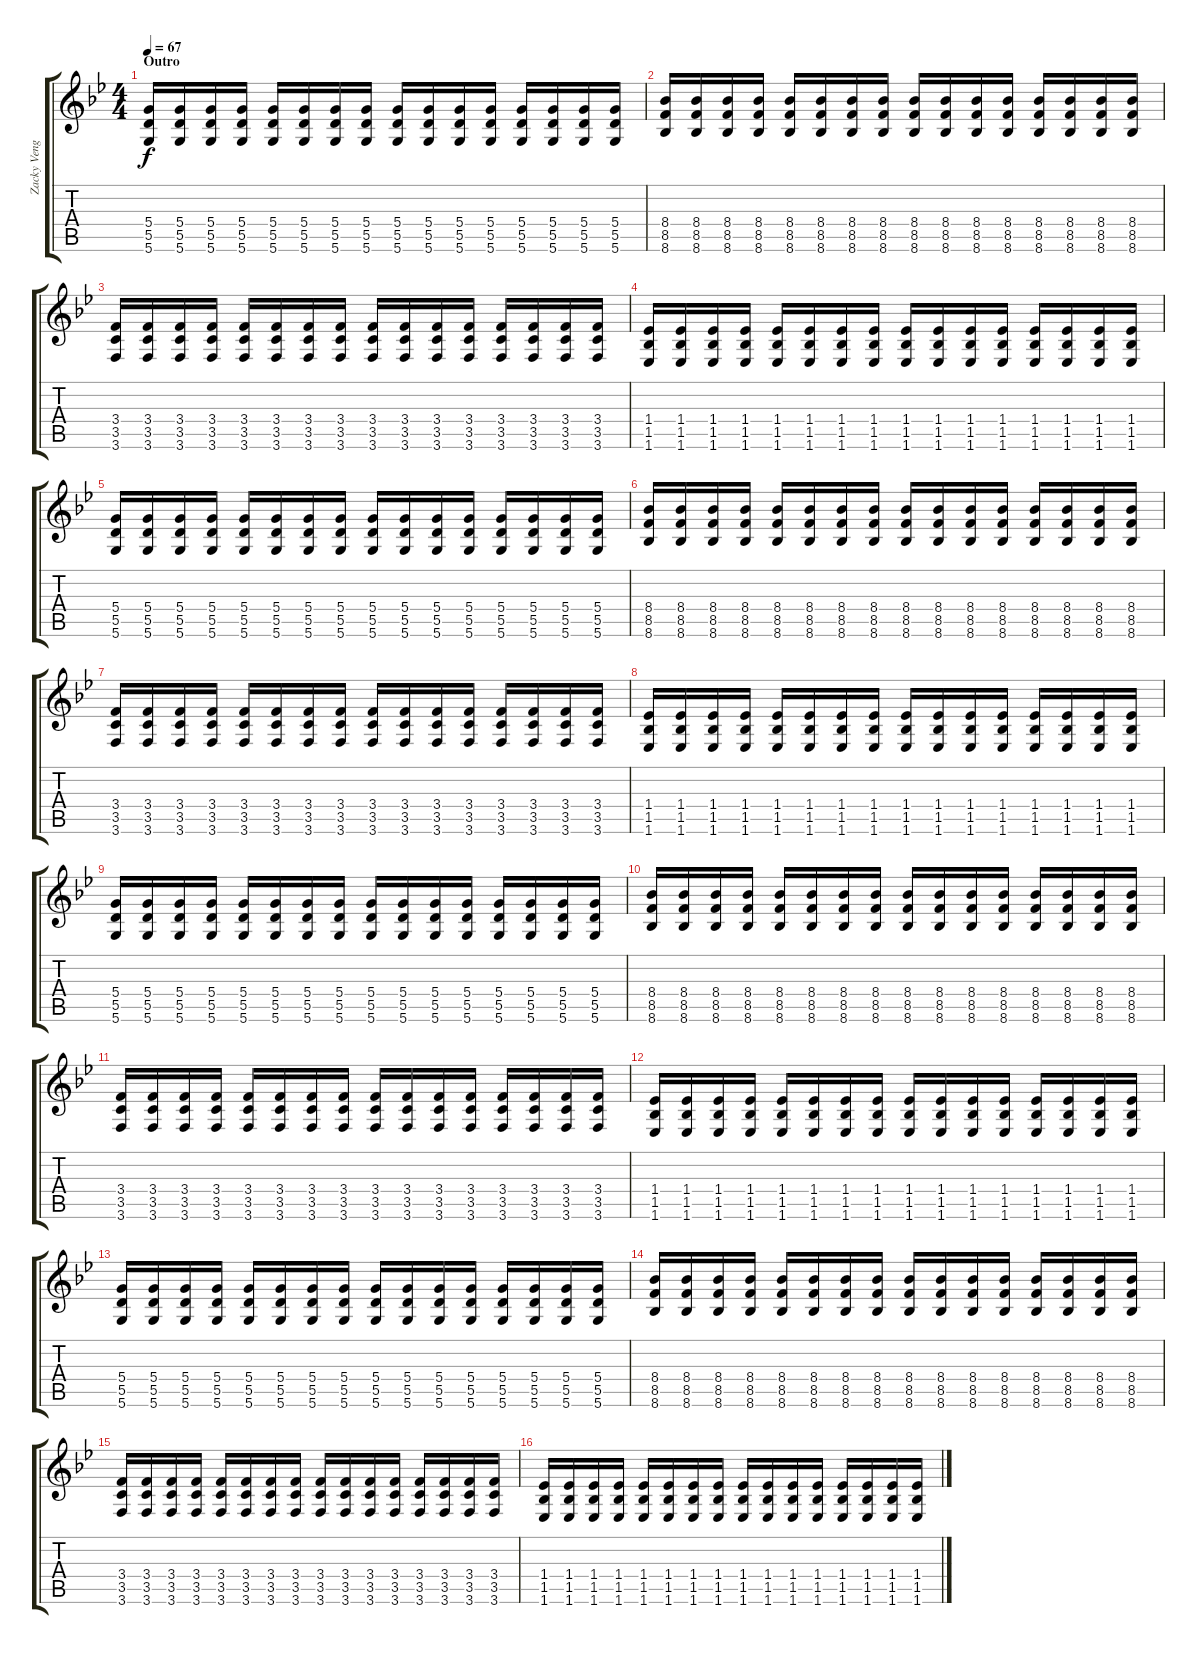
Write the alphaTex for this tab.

\track ("Zacky Vengeance" "Zacky Veng") {instrument distortionguitar}
\staff {score tabs}
\tuning (E4 B3 G3 D3 A2 D2) {hide}
\ts (4 4)
\section ("" "Outro")
\tempo 67
\clef g2
\ks bb
(5.4 5.5 5.6).16{dy f} (5.4 5.5 5.6).16 (5.4 5.5 5.6).16 (5.4 5.5 5.6).16 (5.4 5.5 5.6).16 (5.4 5.5 5.6).16 (5.4 5.5 5.6).16 (5.4 5.5 5.6).16 (5.4 5.5 5.6).16 (5.4 5.5 5.6).16 (5.4 5.5 5.6).16 (5.4 5.5 5.6).16 (5.4 5.5 5.6).16 (5.4 5.5 5.6).16 (5.4 5.5 5.6).16 (5.4 5.5 5.6).16 |
(8.4 8.5 8.6).16 (8.4 8.5 8.6).16 (8.4 8.5 8.6).16 (8.4 8.5 8.6).16 (8.4 8.5 8.6).16 (8.4 8.5 8.6).16 (8.4 8.5 8.6).16 (8.4 8.5 8.6).16 (8.4 8.5 8.6).16 (8.4 8.5 8.6).16 (8.4 8.5 8.6).16 (8.4 8.5 8.6).16 (8.4 8.5 8.6).16 (8.4 8.5 8.6).16 (8.4 8.5 8.6).16 (8.4 8.5 8.6).16 |
(3.4 3.5 3.6).16 (3.4 3.5 3.6).16 (3.4 3.5 3.6).16 (3.4 3.5 3.6).16 (3.4 3.5 3.6).16 (3.4 3.5 3.6).16 (3.4 3.5 3.6).16 (3.4 3.5 3.6).16 (3.4 3.5 3.6).16 (3.4 3.5 3.6).16 (3.4 3.5 3.6).16 (3.4 3.5 3.6).16 (3.4 3.5 3.6).16 (3.4 3.5 3.6).16 (3.4 3.5 3.6).16 (3.4 3.5 3.6).16 |
(1.4 1.5 1.6).16 (1.4 1.5 1.6).16 (1.4 1.5 1.6).16 (1.4 1.5 1.6).16 (1.4 1.5 1.6).16 (1.4 1.5 1.6).16 (1.4 1.5 1.6).16 (1.4 1.5 1.6).16 (1.4 1.5 1.6).16 (1.4 1.5 1.6).16 (1.4 1.5 1.6).16 (1.4 1.5 1.6).16 (1.4 1.5 1.6).16 (1.4 1.5 1.6).16 (1.4 1.5 1.6).16 (1.4 1.5 1.6).16 |
(5.4 5.5 5.6).16 (5.4 5.5 5.6).16 (5.4 5.5 5.6).16 (5.4 5.5 5.6).16 (5.4 5.5 5.6).16 (5.4 5.5 5.6).16 (5.4 5.5 5.6).16 (5.4 5.5 5.6).16 (5.4 5.5 5.6).16 (5.4 5.5 5.6).16 (5.4 5.5 5.6).16 (5.4 5.5 5.6).16 (5.4 5.5 5.6).16 (5.4 5.5 5.6).16 (5.4 5.5 5.6).16 (5.4 5.5 5.6).16 |
(8.4 8.5 8.6).16 (8.4 8.5 8.6).16 (8.4 8.5 8.6).16 (8.4 8.5 8.6).16 (8.4 8.5 8.6).16 (8.4 8.5 8.6).16 (8.4 8.5 8.6).16 (8.4 8.5 8.6).16 (8.4 8.5 8.6).16 (8.4 8.5 8.6).16 (8.4 8.5 8.6).16 (8.4 8.5 8.6).16 (8.4 8.5 8.6).16 (8.4 8.5 8.6).16 (8.4 8.5 8.6).16 (8.4 8.5 8.6).16 |
(3.4 3.5 3.6).16 (3.4 3.5 3.6).16 (3.4 3.5 3.6).16 (3.4 3.5 3.6).16 (3.4 3.5 3.6).16 (3.4 3.5 3.6).16 (3.4 3.5 3.6).16 (3.4 3.5 3.6).16 (3.4 3.5 3.6).16 (3.4 3.5 3.6).16 (3.4 3.5 3.6).16 (3.4 3.5 3.6).16 (3.4 3.5 3.6).16 (3.4 3.5 3.6).16 (3.4 3.5 3.6).16 (3.4 3.5 3.6).16 |
(1.4 1.5 1.6).16 (1.4 1.5 1.6).16 (1.4 1.5 1.6).16 (1.4 1.5 1.6).16 (1.4 1.5 1.6).16 (1.4 1.5 1.6).16 (1.4 1.5 1.6).16 (1.4 1.5 1.6).16 (1.4 1.5 1.6).16 (1.4 1.5 1.6).16 (1.4 1.5 1.6).16 (1.4 1.5 1.6).16 (1.4 1.5 1.6).16 (1.4 1.5 1.6).16 (1.4 1.5 1.6).16 (1.4 1.5 1.6).16 |
(5.4 5.5 5.6).16 (5.4 5.5 5.6).16 (5.4 5.5 5.6).16 (5.4 5.5 5.6).16 (5.4 5.5 5.6).16 (5.4 5.5 5.6).16 (5.4 5.5 5.6).16 (5.4 5.5 5.6).16 (5.4 5.5 5.6).16 (5.4 5.5 5.6).16 (5.4 5.5 5.6).16 (5.4 5.5 5.6).16 (5.4 5.5 5.6).16 (5.4 5.5 5.6).16 (5.4 5.5 5.6).16 (5.4 5.5 5.6).16 |
(8.4 8.5 8.6).16 (8.4 8.5 8.6).16 (8.4 8.5 8.6).16 (8.4 8.5 8.6).16 (8.4 8.5 8.6).16 (8.4 8.5 8.6).16 (8.4 8.5 8.6).16 (8.4 8.5 8.6).16 (8.4 8.5 8.6).16 (8.4 8.5 8.6).16 (8.4 8.5 8.6).16 (8.4 8.5 8.6).16 (8.4 8.5 8.6).16 (8.4 8.5 8.6).16 (8.4 8.5 8.6).16 (8.4 8.5 8.6).16 |
(3.4 3.5 3.6).16 (3.4 3.5 3.6).16 (3.4 3.5 3.6).16 (3.4 3.5 3.6).16 (3.4 3.5 3.6).16 (3.4 3.5 3.6).16 (3.4 3.5 3.6).16 (3.4 3.5 3.6).16 (3.4 3.5 3.6).16 (3.4 3.5 3.6).16 (3.4 3.5 3.6).16 (3.4 3.5 3.6).16 (3.4 3.5 3.6).16 (3.4 3.5 3.6).16 (3.4 3.5 3.6).16 (3.4 3.5 3.6).16 |
(1.4 1.5 1.6).16 (1.4 1.5 1.6).16 (1.4 1.5 1.6).16 (1.4 1.5 1.6).16 (1.4 1.5 1.6).16 (1.4 1.5 1.6).16 (1.4 1.5 1.6).16 (1.4 1.5 1.6).16 (1.4 1.5 1.6).16 (1.4 1.5 1.6).16 (1.4 1.5 1.6).16 (1.4 1.5 1.6).16 (1.4 1.5 1.6).16 (1.4 1.5 1.6).16 (1.4 1.5 1.6).16 (1.4 1.5 1.6).16 |
(5.4 5.5 5.6).16 (5.4 5.5 5.6).16 (5.4 5.5 5.6).16 (5.4 5.5 5.6).16 (5.4 5.5 5.6).16 (5.4 5.5 5.6).16 (5.4 5.5 5.6).16 (5.4 5.5 5.6).16 (5.4 5.5 5.6).16 (5.4 5.5 5.6).16 (5.4 5.5 5.6).16 (5.4 5.5 5.6).16 (5.4 5.5 5.6).16 (5.4 5.5 5.6).16 (5.4 5.5 5.6).16 (5.4 5.5 5.6).16 |
(8.4 8.5 8.6).16 (8.4 8.5 8.6).16 (8.4 8.5 8.6).16 (8.4 8.5 8.6).16 (8.4 8.5 8.6).16 (8.4 8.5 8.6).16 (8.4 8.5 8.6).16 (8.4 8.5 8.6).16 (8.4 8.5 8.6).16 (8.4 8.5 8.6).16 (8.4 8.5 8.6).16 (8.4 8.5 8.6).16 (8.4 8.5 8.6).16 (8.4 8.5 8.6).16 (8.4 8.5 8.6).16 (8.4 8.5 8.6).16 |
(3.4 3.5 3.6).16 (3.4 3.5 3.6).16 (3.4 3.5 3.6).16 (3.4 3.5 3.6).16 (3.4 3.5 3.6).16 (3.4 3.5 3.6).16 (3.4 3.5 3.6).16 (3.4 3.5 3.6).16 (3.4 3.5 3.6).16 (3.4 3.5 3.6).16 (3.4 3.5 3.6).16 (3.4 3.5 3.6).16 (3.4 3.5 3.6).16 (3.4 3.5 3.6).16 (3.4 3.5 3.6).16 (3.4 3.5 3.6).16 |
(1.4 1.5 1.6).16 (1.4 1.5 1.6).16 (1.4 1.5 1.6).16 (1.4 1.5 1.6).16 (1.4 1.5 1.6).16 (1.4 1.5 1.6).16 (1.4 1.5 1.6).16 (1.4 1.5 1.6).16 (1.4 1.5 1.6).16 (1.4 1.5 1.6).16 (1.4 1.5 1.6).16 (1.4 1.5 1.6).16 (1.4 1.5 1.6).16 (1.4 1.5 1.6).16 (1.4 1.5 1.6).16 (1.4 1.5 1.6).16
